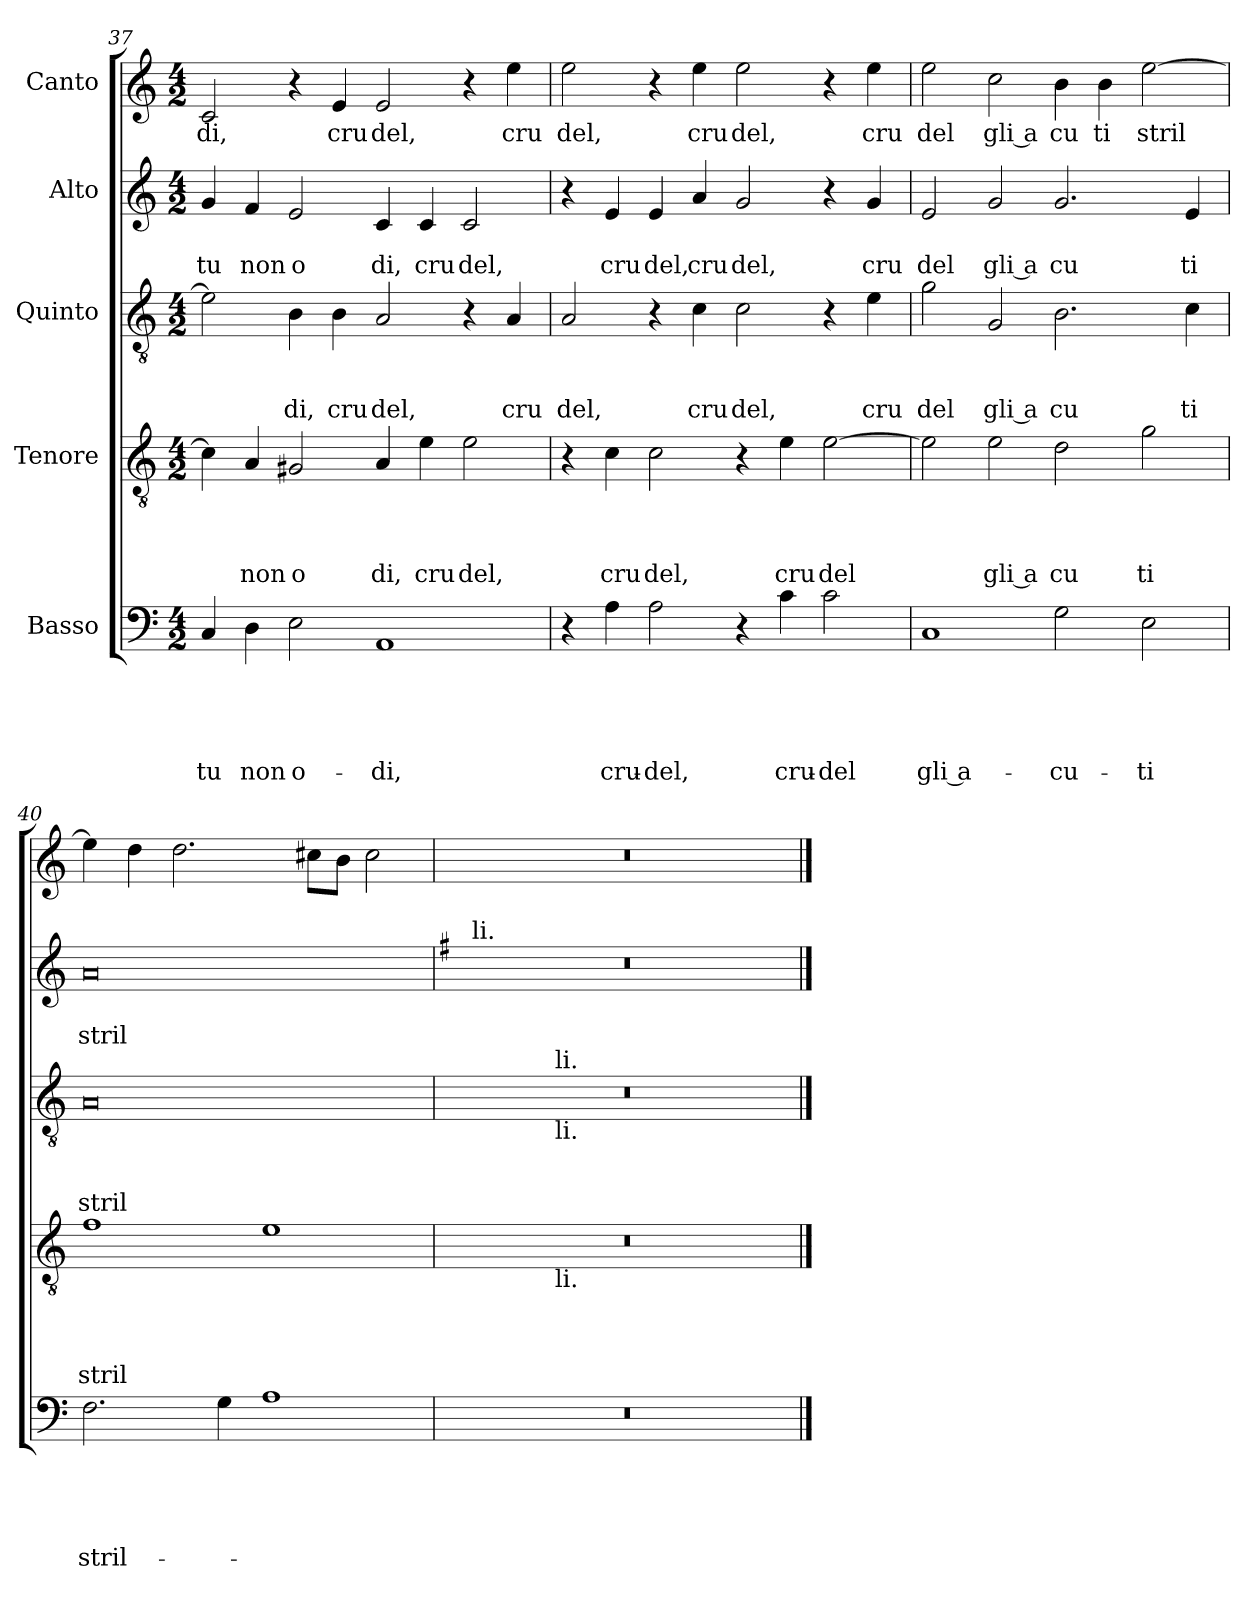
**kern	**text	**text	**text	**text	**text	**kern	**text	**text	**text	**text	**kern	**text	**text	**text	**kern	**text	**text	**kern	**text
*part5	*part5	*part5	*part5	*part5	*part5	*part4	*part4	*part4	*part4	*part4	*part3	*part3	*part3	*part3	*part2	*part2	*part2	*part1	*part1
*staff5	*staff5	*staff5	*staff5	*staff5	*staff5	*staff4	*staff4	*staff4	*staff4	*staff4	*staff3	*staff3	*staff3	*staff3	*staff2	*staff2	*staff2	*staff1	*staff1
*I"Basso	*	*	*	*	*	*I"Tenore	*	*	*	*	*I"Quinto	*	*	*	*I"Alto	*	*	*I"Canto	*
*clefF4	*	*	*	*	*	*clefGv2	*	*	*	*	*clefGv2	*	*	*	*clefG2	*	*	*clefG2	*
*k[]	*	*	*	*	*	*k[]	*	*	*	*	*k[]	*	*	*	*k[]	*	*	*k[]	*
*C:	*	*	*	*	*	*C:	*	*	*	*	*C:	*	*	*	*C:	*	*	*C:	*
*M4/2	*	*	*	*	*	*M4/2	*	*	*	*	*M4/2	*	*	*	*M4/2	*	*	*M4/2	*
=37	=37	=37	=37	=37	=37	=37	=37	=37	=37	=37	=37	=37	=37	=37	=37	=37	=37	=37	=37
!	!	!	!	!	!LO:LY:b	!	!	!	!	!	!	!	!	!	!	!	!LO:LY:b	!	!LO:LY:b
4C/	.	.	.	.	tu	4c\]	.	.	.	.	2e\]	.	.	.	4g/	.	tu	2c/	di,
!	!	!	!	!	!LO:LY:b	!	!	!	!	!LO:LY:b	!	!	!	!	!	!	!LO:LY:b	!	!
4D\	.	.	.	.	non	4A/	.	.	.	non	.	.	.	.	4f/	.	non	.	.
!	!	!	!	!	!LO:LY:b	!	!	!	!	!LO:LY:b	!	!	!	!LO:LY:b	!	!	!LO:LY:b	!	!
2E\	.	.	.	.	o-	2G#X/	.	.	.	o	4B\	.	.	di,	2e/	.	o	4r	.
!	!	!	!	!	!	!	!	!	!	!	!	!	!	!LO:LY:b	!	!	!	!	!LO:LY:b
.	.	.	.	.	.	.	.	.	.	.	4B\	.	.	cru	.	.	.	4e/	cru
!	!	!	!	!	!LO:LY:b	!	!	!	!	!LO:LY:b	!	!	!	!LO:LY:b	!	!	!LO:LY:b	!	!LO:LY:b
1AA	.	.	.	.	-di,	4A/	.	.	.	di,	2A/	.	.	del,	4c/	.	di,	2e/	del,
!	!	!	!	!	!	!	!	!	!	!LO:LY:b	!	!	!	!	!	!	!LO:LY:b	!	!
.	.	.	.	.	.	4e\	.	.	.	cru	.	.	.	.	4c/	.	cru	.	.
!	!	!	!	!	!	!	!	!	!	!LO:LY:b	!	!	!	!	!	!	!LO:LY:b	!	!
.	.	.	.	.	.	2e\	.	.	.	del,	4r	.	.	.	2c/	.	del,	4r	.
!	!	!	!	!	!	!	!	!	!	!	!	!	!	!LO:LY:b	!	!	!	!	!LO:LY:b
.	.	.	.	.	.	.	.	.	.	.	4A/	.	.	cru	.	.	.	4ee\	cru
=38	=38	=38	=38	=38	=38	=38	=38	=38	=38	=38	=38	=38	=38	=38	=38	=38	=38	=38	=38
!	!	!	!	!	!	!	!	!	!	!	!	!	!	!LO:LY:b	!	!	!	!	!LO:LY:b
4r	.	.	.	.	.	4r	.	.	.	.	2A/	.	.	del,	4r	.	.	2ee\	del,
!	!	!	!	!	!LO:LY:b	!	!	!	!	!LO:LY:b	!	!	!	!	!	!	!LO:LY:b	!	!
4A\	.	.	.	.	cru-	4c\	.	.	.	cru	.	.	.	.	4e/	.	cru	.	.
!	!	!	!	!	!LO:LY:b	!	!	!	!	!LO:LY:b	!	!	!	!	!	!	!LO:LY:b	!	!
2A\	.	.	.	.	-del,	2c\	.	.	.	del,	4r	.	.	.	4e/	.	del,	4r	.
!	!	!	!	!	!	!	!	!	!	!	!	!	!	!LO:LY:b	!	!	!LO:LY:b	!	!LO:LY:b
.	.	.	.	.	.	.	.	.	.	.	4c\	.	.	cru	4a/	.	cru	4ee\	cru
!	!	!	!	!	!	!	!	!	!	!	!	!	!	!LO:LY:b	!	!	!LO:LY:b	!	!LO:LY:b
4r	.	.	.	.	.	4r	.	.	.	.	2c\	.	.	del,	2g/	.	del,	2ee\	del,
!	!	!	!	!	!LO:LY:b	!	!	!	!	!LO:LY:b	!	!	!	!	!	!	!	!	!
4c\	.	.	.	.	cru-	4e\	.	.	.	cru	.	.	.	.	.	.	.	.	.
!	!	!	!	!	!LO:LY:b	!	!	!	!	!LO:LY:b	!	!	!	!	!	!	!	!	!
2c\	.	.	.	.	-del	[>2e\	.	.	.	del	4r	.	.	.	4r	.	.	4r	.
!	!	!	!	!	!	!	!	!	!	!	!	!	!	!LO:LY:b	!	!	!LO:LY:b	!	!LO:LY:b
.	.	.	.	.	.	.	.	.	.	.	4e\	.	.	cru	4g/	.	cru	4ee\	cru
=39	=39	=39	=39	=39	=39	=39	=39	=39	=39	=39	=39	=39	=39	=39	=39	=39	=39	=39	=39
!	!	!	!	!	!LO:LY:b:rj	!	!	!	!	!	!	!	!	!LO:LY:b	!	!	!LO:LY:b	!	!LO:LY:b
1C	.	.	.	.	gli a-	2e\]	.	.	.	.	2g\	.	.	del	2e/	.	del	2ee\	del
!	!	!	!	!	!	!	!	!	!	!LO:LY:b:rj	!	!	!	!LO:LY:b:rj	!	!	!LO:LY:b:rj	!	!LO:LY:b:rj
.	.	.	.	.	.	2e\	.	.	.	gli a	2G/	.	.	gli a	2g/	.	gli a	2cc\	gli a
!	!	!	!	!	!LO:LY:b	!	!	!	!	!LO:LY:b	!	!	!	!LO:LY:b	!	!	!LO:LY:b	!	!LO:LY:b
2G\	.	.	.	.	-cu-	2d\	.	.	.	cu	2.B\	.	.	cu	2.g/	.	cu	4b\	cu
!	!	!	!	!	!	!	!	!	!	!	!	!	!	!	!	!	!	!	!LO:LY:b
.	.	.	.	.	.	.	.	.	.	.	.	.	.	.	.	.	.	4b\	ti
!	!	!	!	!	!LO:LY:b	!	!	!	!	!LO:LY:b	!	!	!	!	!	!	!	!	!LO:LY:b
2E\	.	.	.	.	-ti	2g\	.	.	.	ti	.	.	.	.	.	.	.	[>2ee\	stril
!	!	!	!	!	!	!	!	!	!	!	!	!	!	!LO:LY:b	!	!	!LO:LY:b	!	!
.	.	.	.	.	.	.	.	.	.	.	4c\	.	.	ti	4e/	.	ti	.	.
=40	=40	=40	=40	=40	=40	=40	=40	=40	=40	=40	=40	=40	=40	=40	=40	=40	=40	=40	=40
!	!	!	!	!	!LO:LY:b	!	!	!	!	!LO:LY:b	!	!	!	!LO:LY:b	!	!	!LO:LY:b	!	!
2.F\	.	.	.	.	stril-	1f	.	.	.	stril	0A	.	.	stril	0a	.	stril	4ee\]	.
.	.	.	.	.	.	.	.	.	.	.	.	.	.	.	.	.	.	4dd\	.
.	.	.	.	.	.	.	.	.	.	.	.	.	.	.	.	.	.	2.dd\	.
4G\	.	.	.	.	.	.	.	.	.	.	.	.	.	.	.	.	.	.	.
1A	.	.	.	.	.	1e	.	.	.	.	.	.	.	.	.	.	.	.	.
.	.	.	.	.	.	.	.	.	.	.	.	.	.	.	.	.	.	8cc#X\L	.
.	.	.	.	.	.	.	.	.	.	.	.	.	.	.	.	.	.	8b\J	.
.	.	.	.	.	.	.	.	.	.	.	.	.	.	.	.	.	.	2cc#\	.
=41	=41	=41	=41	=41	=41	=41	=41	=41	=41	=41	=41	=41	=41	=41	=41	=41	=41	=41	=41
*	*	*	*	*	*	*	*	*	*	*	*	*	*	*	*k[f#]	*	*	*	*
*	*	*	*	*	*	*	*	*	*	*	*	*	*	*	*G:	*	*	*	*
*	*	*	*	*	*	*^	*	*	*	*	*^	*	*	*	*^	*	*	*	*
0r	.	.	.	.	.	0r	4ryy	.	.	.	.	0r	4ryy	.	.	.	0r	32ryy	.	.	0r	.
!	!	!	!	!	!	!	!	!	!	!	!	!	!	!	!	!	!	!LO:TX:a:t=li.	!	!	!	!
.	.	.	.	.	.	.	.	.	.	.	.	.	.	.	.	.	.	1ryy	.	.	.	.
.	.	.	.	.	.	.	8ryy	.	.	.	.	.	8ryy	.	.	.	.	.	.	.	.	.
.	.	.	.	.	.	.	32ryy	.	.	.	.	.	32ryy	.	.	.	.	.	.	.	.	.
!	!	!	!	!	!	!	!	!	!	!	!	!	!LO:TX:b:t=li.	!	!	!	!	!	!	!	!	!
!	!	!	!	!	!	!	!	!	!	!	!	!	!LO:TX:a:t=li.	!	!	!	!	!	!	!	!	!
!	!	!	!	!	!	!	!LO:TX:b:t=li.	!	!	!	!	!	!	!	!	!	!	!	!	!	!	!
.	.	.	.	.	.	.	1ryy	.	.	.	.	.	1ryy	.	.	.	.	.	.	.	.	.
.	.	.	.	.	.	.	.	.	.	.	.	.	.	.	.	.	.	2ryy	.	.	.	.
.	.	.	.	.	.	.	2ryy	.	.	.	.	.	2ryy	.	.	.	.	.	.	.	.	.
.	.	.	.	.	.	.	.	.	.	.	.	.	.	.	.	.	.	4...ryy	.	.	.	.
.	.	.	.	.	.	.	16.ryy	.	.	.	.	.	16.ryy	.	.	.	.	.	.	.	.	.
*	*	*	*	*	*	*v	*v	*	*	*	*	*	*	*	*	*	*v	*v	*	*	*	*
*	*	*	*	*	*	*	*	*	*	*	*v	*v	*	*	*	*	*	*	*	*
==	==	==	==	==	==	==	==	==	==	==	==	==	==	==	==	==	==	==	==
*-	*-	*-	*-	*-	*-	*-	*-	*-	*-	*-	*-	*-	*-	*-	*-	*-	*-	*-	*-
